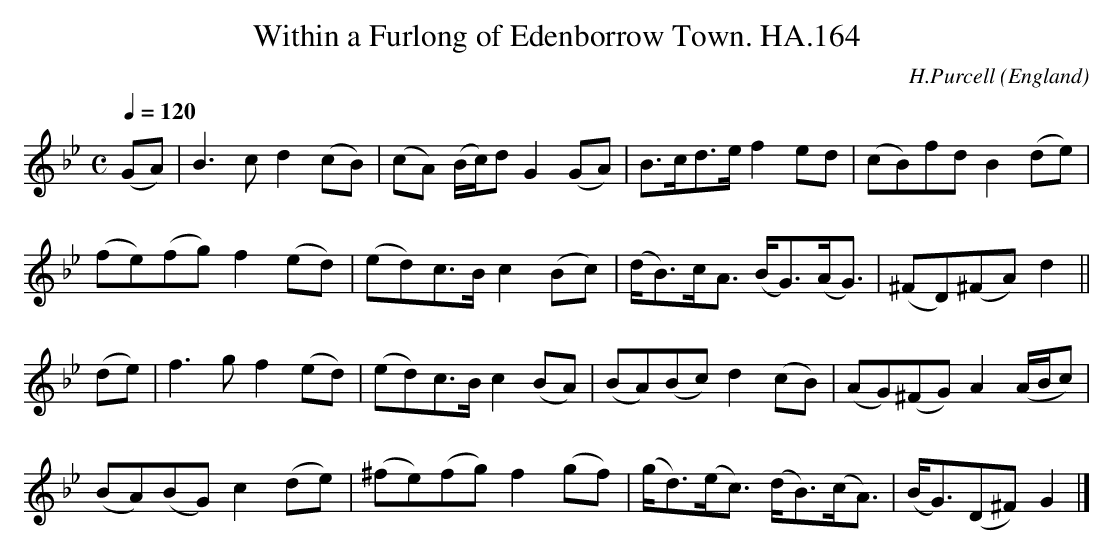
X:1
T:Within a Furlong of Edenborrow Town. HA.164
C:H.Purcell
L:1/8
M:C
O:England
Q:1/4=120
K:Gmin
(GA)|B3c d2(cB)|(cA) (B/2c/2)d G2(GA)|\
B>cd>e f2 ed|(cB)fd B2(de)|!
(fe)(fg) f2 (ed)|(ed)c>B c2 (Bc)|\
(d<B)c<A (B<G)(A<G)|(^FD)(^FA) d2||!
(de)|f3 g f2 (ed)|(ed)c>B c2 (BA)|\
(BA)(Bc) d2 (cB)|(AG)(^FG) A2 (A/2B/2c)|!
(BA)(BG) c2 (de)|(^fe)(fg) f2 (gf)|\
(g<d)(e<c) (d<B)(c<A)|(B<G)(D^F) G2|]
